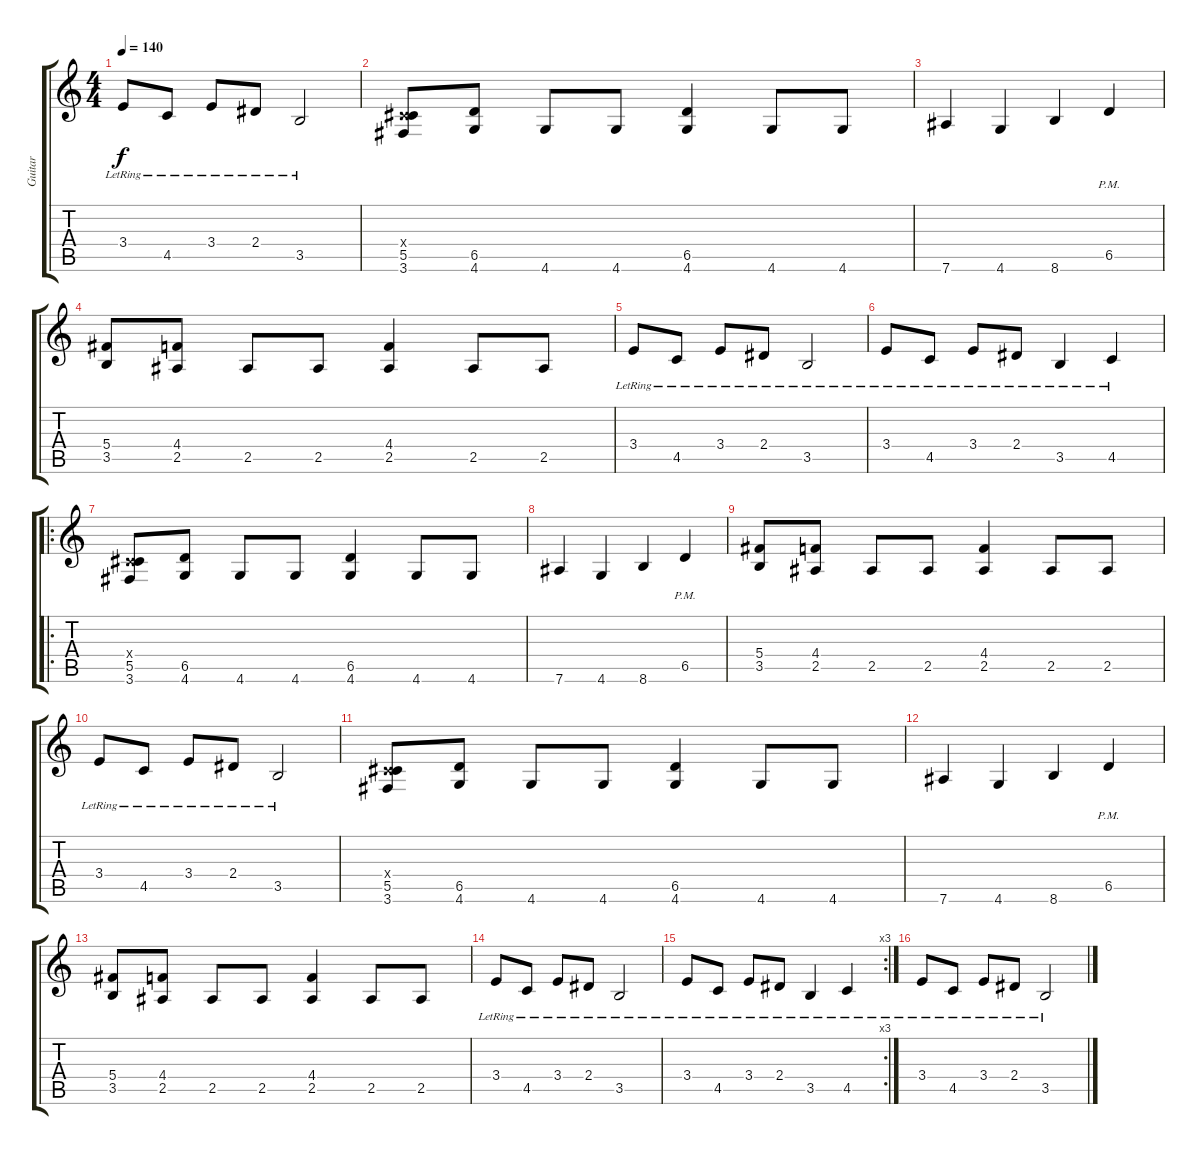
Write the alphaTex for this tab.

\track ("Guitar" "Guitar") {instrument distortionguitar}
\staff {score tabs}
\tuning (Eb4 Bb3 Gb3 Db3 Ab2 Eb2) {hide}
\ts (4 4)
\tempo 140
\clef g2
\ks c
3.4{lr}.8{dy f} 4.5{lr}.8 3.4{lr}.8 2.4{lr}.8 3.5{lr}.2 |
(0.4{x} 5.5 3.6).8 (6.5 4.6).8 4.6.8 4.6.8 (6.5 4.6).4 4.6.8 4.6.8 |
7.6.4 4.6.4 8.6.4 6.5{pm}.4 |
(5.4 3.5).8 (4.4 2.5).8 2.5.8 2.5.8 (4.4 2.5).4 2.5.8 2.5.8 |
3.4{lr}.8 4.5{lr}.8 3.4{lr}.8 2.4{lr}.8 3.5{lr}.2 |
3.4{lr}.8 4.5{lr}.8 3.4{lr}.8 2.4{lr}.8 3.5{lr}.4 4.5{lr}.4 |
\ro
(0.4{x} 5.5 3.6).8 (6.5 4.6).8 4.6.8 4.6.8 (6.5 4.6).4 4.6.8 4.6.8 |
7.6.4 4.6.4 8.6.4 6.5{pm}.4 |
(5.4 3.5).8 (4.4 2.5).8 2.5.8 2.5.8 (4.4 2.5).4 2.5.8 2.5.8 |
3.4{lr}.8 4.5{lr}.8 3.4{lr}.8 2.4{lr}.8 3.5{lr}.2 |
(0.4{x} 5.5 3.6).8 (6.5 4.6).8 4.6.8 4.6.8 (6.5 4.6).4 4.6.8 4.6.8 |
7.6.4 4.6.4 8.6.4 6.5{pm}.4 |
(5.4 3.5).8 (4.4 2.5).8 2.5.8 2.5.8 (4.4 2.5).4 2.5.8 2.5.8 |
3.4{lr}.8 4.5{lr}.8 3.4{lr}.8 2.4{lr}.8 3.5{lr}.2 |
\rc 3
3.4{lr}.8 4.5{lr}.8 3.4{lr}.8 2.4{lr}.8 3.5{lr}.4 4.5{lr}.4 |
3.4{lr}.8 4.5{lr}.8 3.4{lr}.8 2.4{lr}.8 3.5{lr}.2
